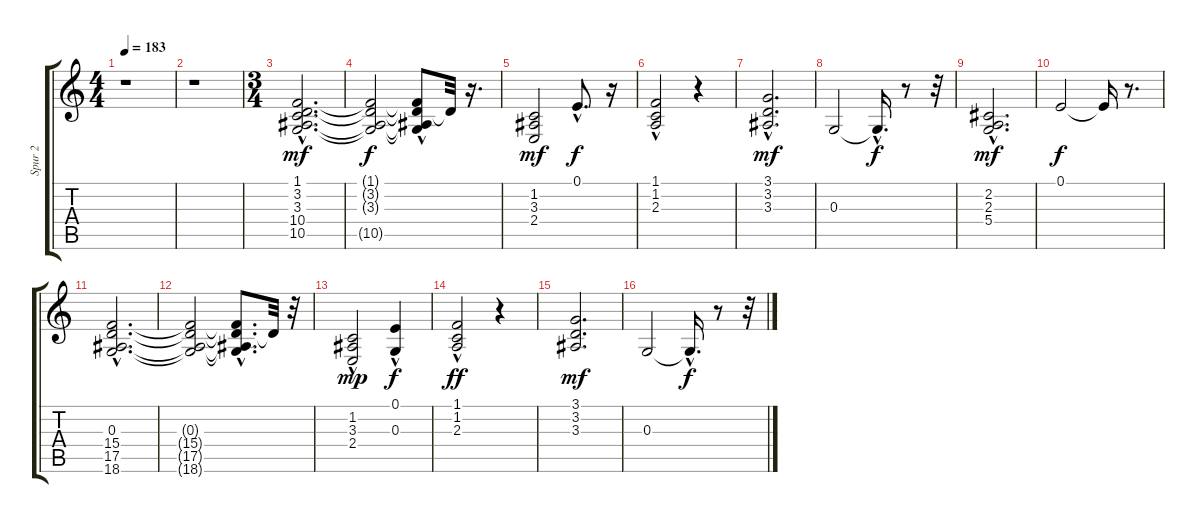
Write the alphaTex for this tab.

\track ("Spur 2" "Spur 2") {instrument synthstrings1}
\staff {score tabs}
\tuning (E4 B3 G3 D3 A2 E2) {hide}
\ts (4 4)
\tempo 183
\clef g2
\ks c
r.1{dy mf instrument synthstrings1} |
r.1 |
\ts (3 4)
(1.1{hac} 3.2{hac} 3.3{hac} 10.4 10.5{hac}).2{d} |
(1.1{t} 3.2{t} 3.3{t} 10.5{t}).2{dy f} (1.1{t} 3.2{t} 3.3{t} 10.5{hac t}).8 3.2{t}.32 r.16{d} |
(1.2 3.3 2.4).2{dy mf} 0.1{hac}.8{d dy f} r.16 |
(1.1 1.2{hac} 2.3).2 r.4 |
(3.1{hac} 3.2 3.3).2{d dy mf} |
0.3.2 0.3{hac t}.16{d dy f} r.8 r.32 |
(2.2 2.3 5.4{hac}).2{d dy mf} |
0.1.2{dy f} 0.1{t}.16 r.8{d} |
(0.3{hac} 15.4{hac} 17.5{hac} 18.6{hac}).2{d} |
(0.3{t} 15.4{t} 17.5{t} 18.6{t}).2 (0.3{hac t} 15.4{hac t} 17.5{hac t} 18.6{hac t}).8{d} 17.5{t}.32 r.32 |
(1.2 3.3{hac} 2.4{hac}).2{dy mp} (0.1{hac} 0.3).4{dy f} |
(1.1{hac} 1.2{hac} 2.3).2{dy ff} r.4 |
(3.1 3.2 3.3).2{d dy mf} |
0.3.2 0.3{hac t}.16{d dy f} r.8 r.32
